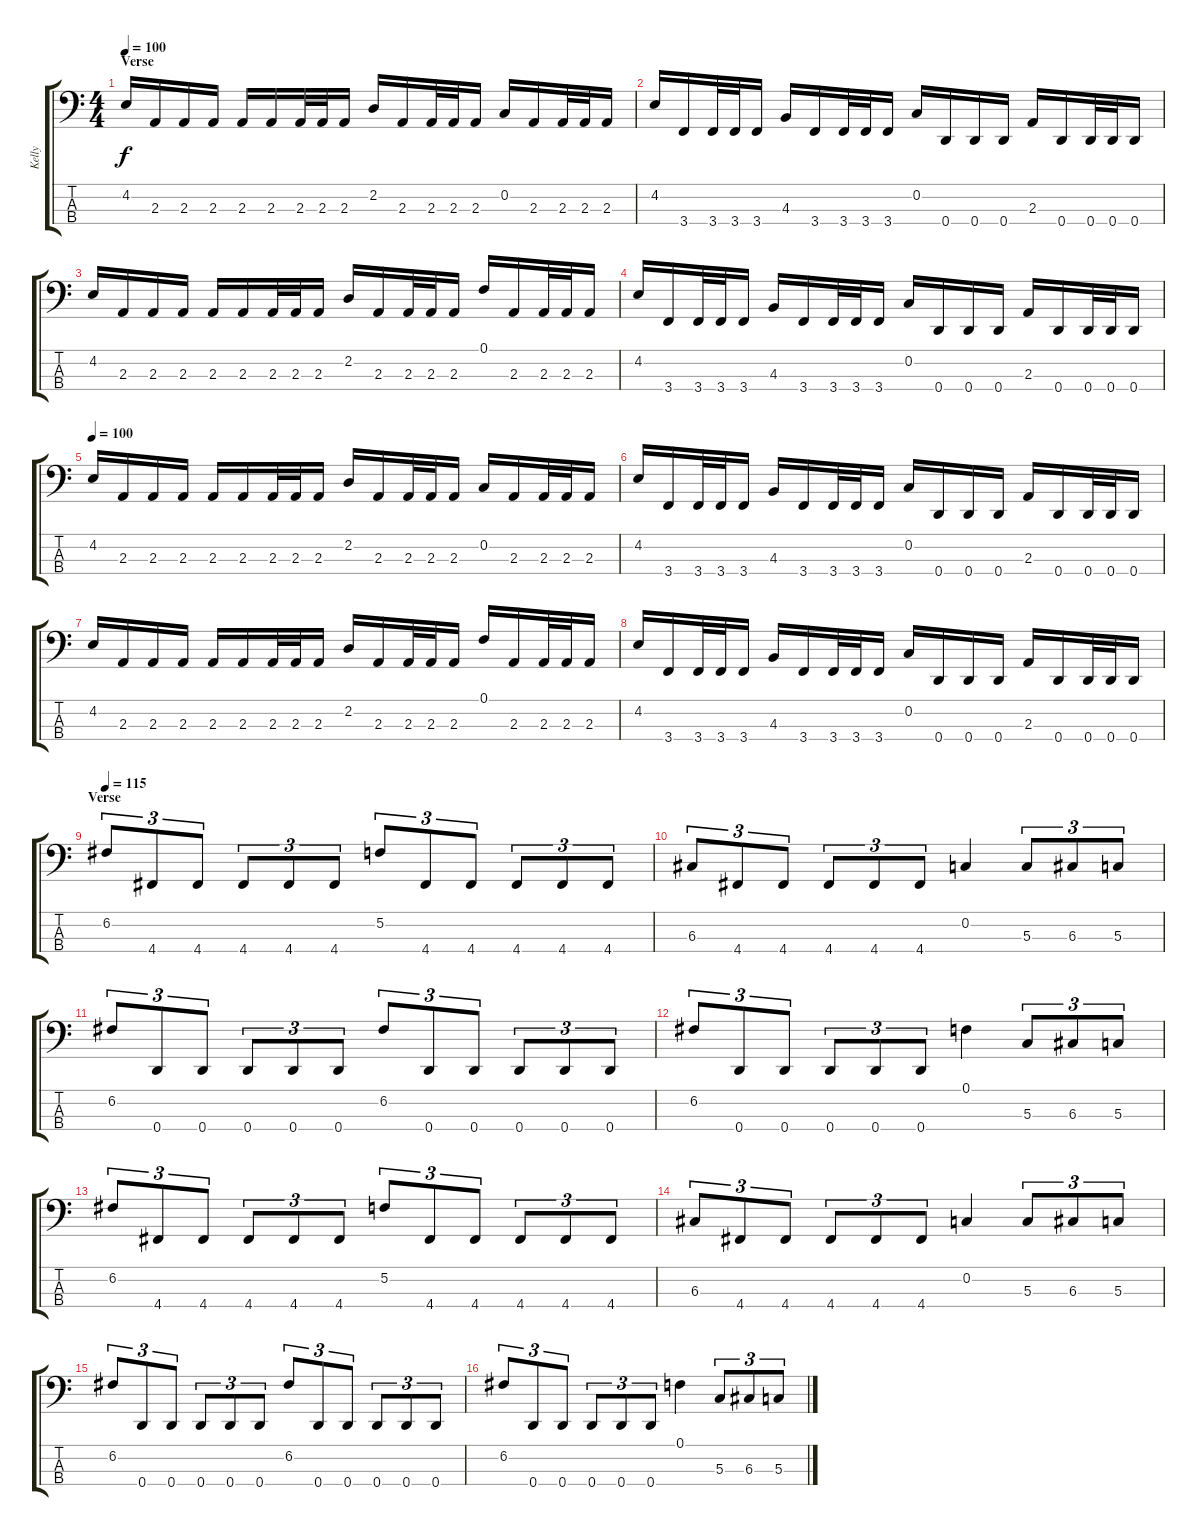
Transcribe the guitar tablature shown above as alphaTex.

\track ("Kelly" "Kelly") {instrument electricbasspick}
\staff {score tabs}
\tuning (F2 C2 G1 D1) {hide}
\ts (4 4)
\section ("" "Verse")
\tempo 100
\clef f4
\ks c
4.2.16{dy f} 2.3.16 2.3.16 2.3.16 2.3.16 2.3.16 2.3.32 2.3.32 2.3.16 2.2.16 2.3.16 2.3.32 2.3.32 2.3.16 0.2.16 2.3.16 2.3.32 2.3.32 2.3.16 |
4.2.16 3.4.16 3.4.32 3.4.32 3.4.16 4.3.16 3.4.16 3.4.32 3.4.32 3.4.16 0.2.16 0.4.16 0.4.16 0.4.16 2.3.16 0.4.16 0.4.32 0.4.32 0.4.16 |
4.2.16 2.3.16 2.3.16 2.3.16 2.3.16 2.3.16 2.3.32 2.3.32 2.3.16 2.2.16 2.3.16 2.3.32 2.3.32 2.3.16 0.1.16 2.3.16 2.3.32 2.3.32 2.3.16 |
4.2.16 3.4.16 3.4.32 3.4.32 3.4.16 4.3.16 3.4.16 3.4.32 3.4.32 3.4.16 0.2.16 0.4.16 0.4.16 0.4.16 2.3.16 0.4.16 0.4.32 0.4.32 0.4.16 |
\tempo 100
4.2.16 2.3.16 2.3.16 2.3.16 2.3.16 2.3.16 2.3.32 2.3.32 2.3.16 2.2.16 2.3.16 2.3.32 2.3.32 2.3.16 0.2.16 2.3.16 2.3.32 2.3.32 2.3.16 |
4.2.16 3.4.16 3.4.32 3.4.32 3.4.16 4.3.16 3.4.16 3.4.32 3.4.32 3.4.16 0.2.16 0.4.16 0.4.16 0.4.16 2.3.16 0.4.16 0.4.32 0.4.32 0.4.16 |
4.2.16 2.3.16 2.3.16 2.3.16 2.3.16 2.3.16 2.3.32 2.3.32 2.3.16 2.2.16 2.3.16 2.3.32 2.3.32 2.3.16 0.1.16 2.3.16 2.3.32 2.3.32 2.3.16 |
4.2.16 3.4.16 3.4.32 3.4.32 3.4.16 4.3.16 3.4.16 3.4.32 3.4.32 3.4.16 0.2.16 0.4.16 0.4.16 0.4.16 2.3.16 0.4.16 0.4.32 0.4.32 0.4.16 |
\section ("" "Verse")
\tempo 115
6.2.8{tu (3 2)} 4.4.8{tu (3 2)} 4.4.8{tu (3 2)} 4.4.8{tu (3 2)} 4.4.8{tu (3 2)} 4.4.8{tu (3 2)} 5.2.8{tu (3 2)} 4.4.8{tu (3 2)} 4.4.8{tu (3 2)} 4.4.8{tu (3 2)} 4.4.8{tu (3 2)} 4.4.8{tu (3 2)} |
6.3.8{tu (3 2)} 4.4.8{tu (3 2)} 4.4.8{tu (3 2)} 4.4.8{tu (3 2)} 4.4.8{tu (3 2)} 4.4.8{tu (3 2)} 0.2.4 5.3.8{tu (3 2)} 6.3.8{tu (3 2)} 5.3.8{tu (3 2)} |
6.2.8{tu (3 2)} 0.4.8{tu (3 2)} 0.4.8{tu (3 2)} 0.4.8{tu (3 2)} 0.4.8{tu (3 2)} 0.4.8{tu (3 2)} 6.2.8{tu (3 2)} 0.4.8{tu (3 2)} 0.4.8{tu (3 2)} 0.4.8{tu (3 2)} 0.4.8{tu (3 2)} 0.4.8{tu (3 2)} |
6.2.8{tu (3 2)} 0.4.8{tu (3 2)} 0.4.8{tu (3 2)} 0.4.8{tu (3 2)} 0.4.8{tu (3 2)} 0.4.8{tu (3 2)} 0.1.4 5.3.8{tu (3 2)} 6.3.8{tu (3 2)} 5.3.8{tu (3 2)} |
6.2.8{tu (3 2)} 4.4.8{tu (3 2)} 4.4.8{tu (3 2)} 4.4.8{tu (3 2)} 4.4.8{tu (3 2)} 4.4.8{tu (3 2)} 5.2.8{tu (3 2)} 4.4.8{tu (3 2)} 4.4.8{tu (3 2)} 4.4.8{tu (3 2)} 4.4.8{tu (3 2)} 4.4.8{tu (3 2)} |
6.3.8{tu (3 2)} 4.4.8{tu (3 2)} 4.4.8{tu (3 2)} 4.4.8{tu (3 2)} 4.4.8{tu (3 2)} 4.4.8{tu (3 2)} 0.2.4 5.3.8{tu (3 2)} 6.3.8{tu (3 2)} 5.3.8{tu (3 2)} |
6.2.8{tu (3 2)} 0.4.8{tu (3 2)} 0.4.8{tu (3 2)} 0.4.8{tu (3 2)} 0.4.8{tu (3 2)} 0.4.8{tu (3 2)} 6.2.8{tu (3 2)} 0.4.8{tu (3 2)} 0.4.8{tu (3 2)} 0.4.8{tu (3 2)} 0.4.8{tu (3 2)} 0.4.8{tu (3 2)} |
6.2.8{tu (3 2)} 0.4.8{tu (3 2)} 0.4.8{tu (3 2)} 0.4.8{tu (3 2)} 0.4.8{tu (3 2)} 0.4.8{tu (3 2)} 0.1.4 5.3.8{tu (3 2)} 6.3.8{tu (3 2)} 5.3.8{tu (3 2)}
